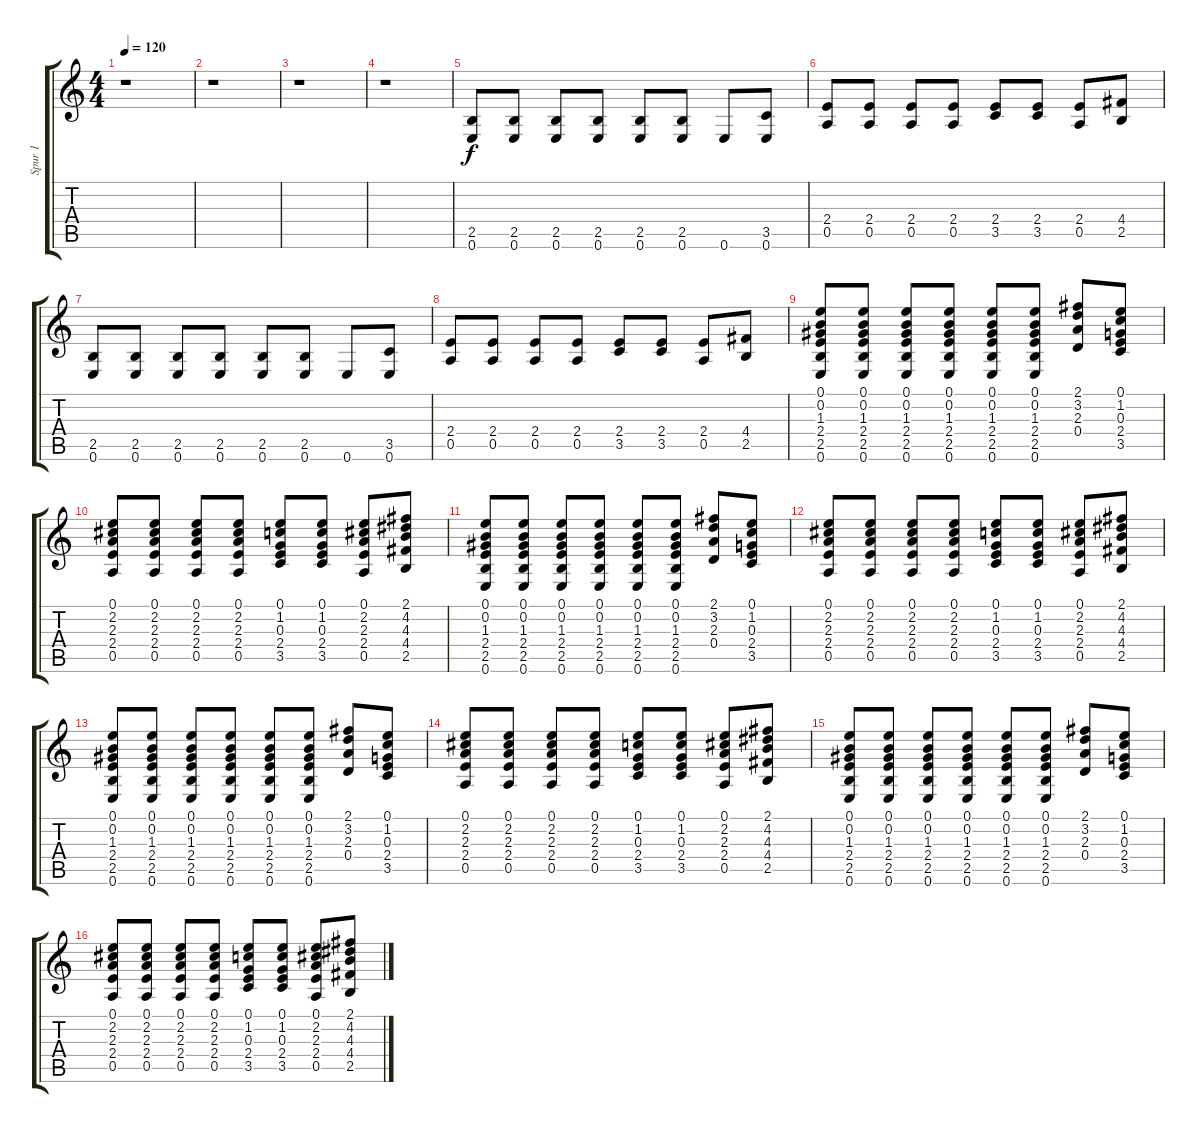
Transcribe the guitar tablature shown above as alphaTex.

\track ("Spur 1" "Spur 1") {instrument distortionguitar}
\staff {score tabs}
\tuning (E4 B3 G3 D3 A2 E2) {hide}
\ts (4 4)
\tempo 120
\clef g2
\ks c
r.1{dy f} |
r.1 |
r.1 |
r.1 |
(2.5 0.6).8 (2.5 0.6).8 (2.5 0.6).8 (2.5 0.6).8 (2.5 0.6).8 (2.5 0.6).8 0.6.8 (3.5 0.6).8 |
(2.4 0.5).8 (2.4 0.5).8 (2.4 0.5).8 (2.4 0.5).8 (2.4 3.5).8 (2.4 3.5).8 (2.4 0.5).8 (4.4 2.5).8 |
(2.5 0.6).8 (2.5 0.6).8 (2.5 0.6).8 (2.5 0.6).8 (2.5 0.6).8 (2.5 0.6).8 0.6.8 (3.5 0.6).8 |
(2.4 0.5).8 (2.4 0.5).8 (2.4 0.5).8 (2.4 0.5).8 (2.4 3.5).8 (2.4 3.5).8 (2.4 0.5).8 (4.4 2.5).8 |
(0.1 0.2 1.3 2.4 2.5 0.6).8 (0.1 0.2 1.3 2.4 2.5 0.6).8 (0.1 0.2 1.3 2.4 2.5 0.6).8 (0.1 0.2 1.3 2.4 2.5 0.6).8 (0.1 0.2 1.3 2.4 2.5 0.6).8 (0.1 0.2 1.3 2.4 2.5 0.6).8 (2.1 3.2 2.3 0.4).8 (0.1 1.2 0.3 2.4 3.5).8 |
(0.1 2.2 2.3 2.4 0.5).8 (0.1 2.2 2.3 2.4 0.5).8 (0.1 2.2 2.3 2.4 0.5).8 (0.1 2.2 2.3 2.4 0.5).8 (0.1 1.2 0.3 2.4 3.5).8 (0.1 1.2 0.3 2.4 3.5).8 (0.1 2.2 2.3 2.4 0.5).8 (2.1 4.2 4.3 4.4 2.5).8 |
(0.1 0.2 1.3 2.4 2.5 0.6).8 (0.1 0.2 1.3 2.4 2.5 0.6).8 (0.1 0.2 1.3 2.4 2.5 0.6).8 (0.1 0.2 1.3 2.4 2.5 0.6).8 (0.1 0.2 1.3 2.4 2.5 0.6).8 (0.1 0.2 1.3 2.4 2.5 0.6).8 (2.1 3.2 2.3 0.4).8 (0.1 1.2 0.3 2.4 3.5).8 |
(0.1 2.2 2.3 2.4 0.5).8 (0.1 2.2 2.3 2.4 0.5).8 (0.1 2.2 2.3 2.4 0.5).8 (0.1 2.2 2.3 2.4 0.5).8 (0.1 1.2 0.3 2.4 3.5).8 (0.1 1.2 0.3 2.4 3.5).8 (0.1 2.2 2.3 2.4 0.5).8 (2.1 4.2 4.3 4.4 2.5).8 |
(0.1 0.2 1.3 2.4 2.5 0.6).8 (0.1 0.2 1.3 2.4 2.5 0.6).8 (0.1 0.2 1.3 2.4 2.5 0.6).8 (0.1 0.2 1.3 2.4 2.5 0.6).8 (0.1 0.2 1.3 2.4 2.5 0.6).8 (0.1 0.2 1.3 2.4 2.5 0.6).8 (2.1 3.2 2.3 0.4).8 (0.1 1.2 0.3 2.4 3.5).8 |
(0.1 2.2 2.3 2.4 0.5).8 (0.1 2.2 2.3 2.4 0.5).8 (0.1 2.2 2.3 2.4 0.5).8 (0.1 2.2 2.3 2.4 0.5).8 (0.1 1.2 0.3 2.4 3.5).8 (0.1 1.2 0.3 2.4 3.5).8 (0.1 2.2 2.3 2.4 0.5).8 (2.1 4.2 4.3 4.4 2.5).8 |
(0.1 0.2 1.3 2.4 2.5 0.6).8 (0.1 0.2 1.3 2.4 2.5 0.6).8 (0.1 0.2 1.3 2.4 2.5 0.6).8 (0.1 0.2 1.3 2.4 2.5 0.6).8 (0.1 0.2 1.3 2.4 2.5 0.6).8 (0.1 0.2 1.3 2.4 2.5 0.6).8 (2.1 3.2 2.3 0.4).8 (0.1 1.2 0.3 2.4 3.5).8 |
(0.1 2.2 2.3 2.4 0.5).8 (0.1 2.2 2.3 2.4 0.5).8 (0.1 2.2 2.3 2.4 0.5).8 (0.1 2.2 2.3 2.4 0.5).8 (0.1 1.2 0.3 2.4 3.5).8 (0.1 1.2 0.3 2.4 3.5).8 (0.1 2.2 2.3 2.4 0.5).8 (2.1 4.2 4.3 4.4 2.5).8
